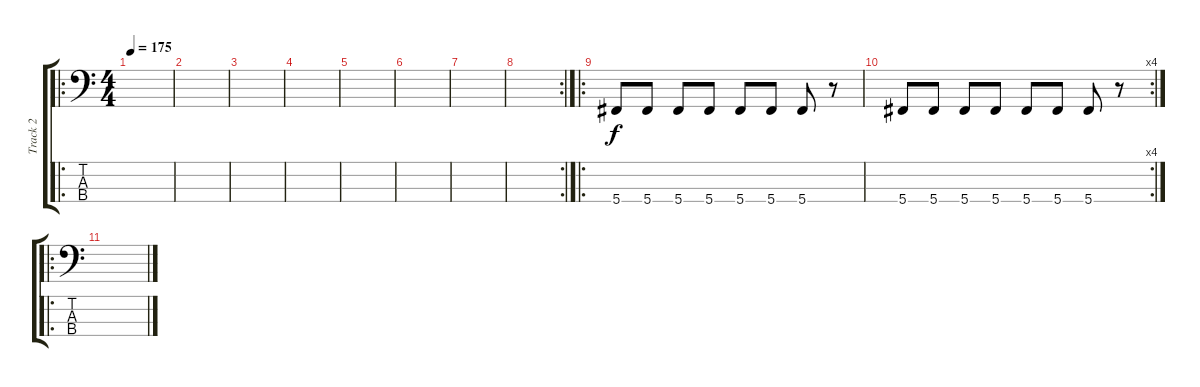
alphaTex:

\track ("Track 2" "Track 2") {instrument electricbassfinger}
\staff {score tabs}
\tuning (Gb2 Db2 Ab1 Db1) {hide}
\ro
\ts (4 4)
\tempo 175
\clef f4
\ks c
|
|
|
|
|
|
|
\rc 2
|
\ro
5.4.8 5.4.8 5.4.8 5.4.8 5.4.8 5.4.8 5.4.8 r.8 |
\rc 4
5.4.8 5.4.8 5.4.8 5.4.8 5.4.8 5.4.8 5.4.8 r.8 |
\ro
